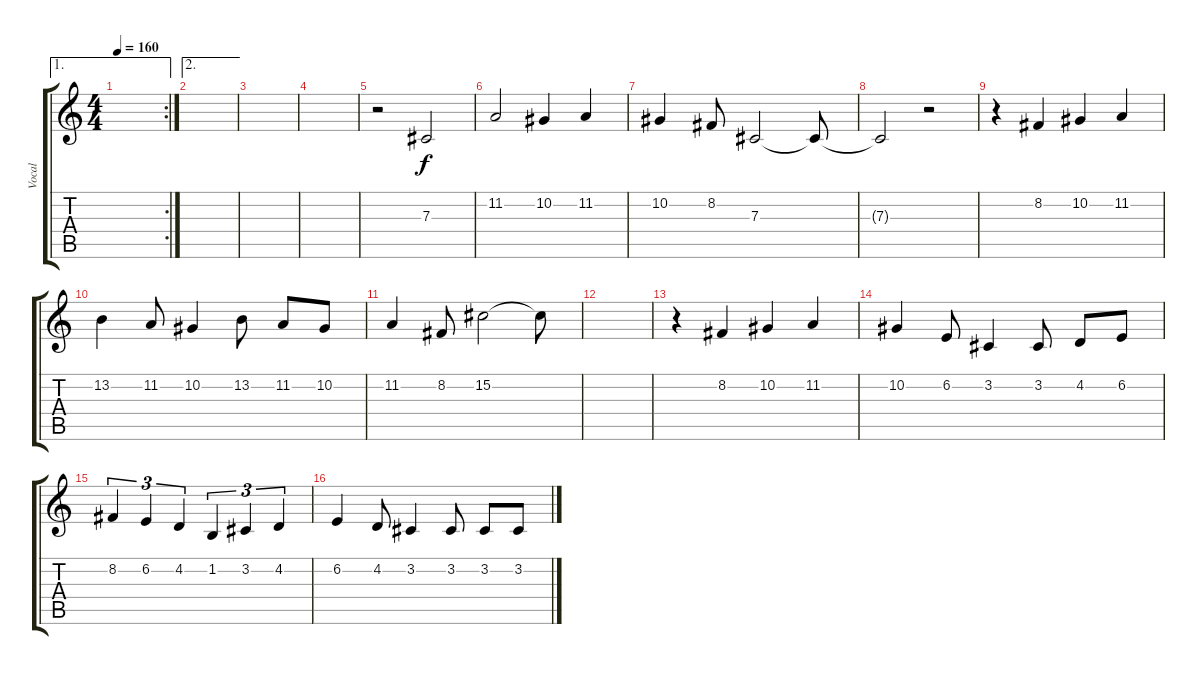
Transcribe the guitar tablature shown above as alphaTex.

\track ("Vocal" "Vocal") {instrument choiraahs}
\staff {score tabs}
\tuning (Eb4 Bb3 Gb3 Db3 Ab2 Eb2) {hide}
\ae 1
\rc 2
\ts (4 4)
\tempo 160
\clef g2
\ks c
|
\ae 2
|
|
|
r.2 7.3.2 |
11.2.2 10.2.4 11.2.4 |
10.2.4 8.2.8 7.3.2 7.3{t}.8 |
7.3{t}.2 r.2 |
r.4 8.2.4 10.2.4 11.2.4 |
13.2.4 11.2.8 10.2.4 13.2.8 11.2.8 10.2.8 |
11.2.4 8.2.8 15.2.2 15.2{t}.8 |
|
r.4 8.2.4 10.2.4 11.2.4 |
10.2.4 6.2.8 3.2.4 3.2.8 4.2.8 6.2.8 |
8.2.4{tu (3 2)} 6.2.4{tu (3 2)} 4.2.4{tu (3 2)} 1.2.4{tu (3 2)} 3.2.4{tu (3 2)} 4.2.4{tu (3 2)} |
6.2.4 4.2.8 3.2.4 3.2.8 3.2.8 3.2.8
